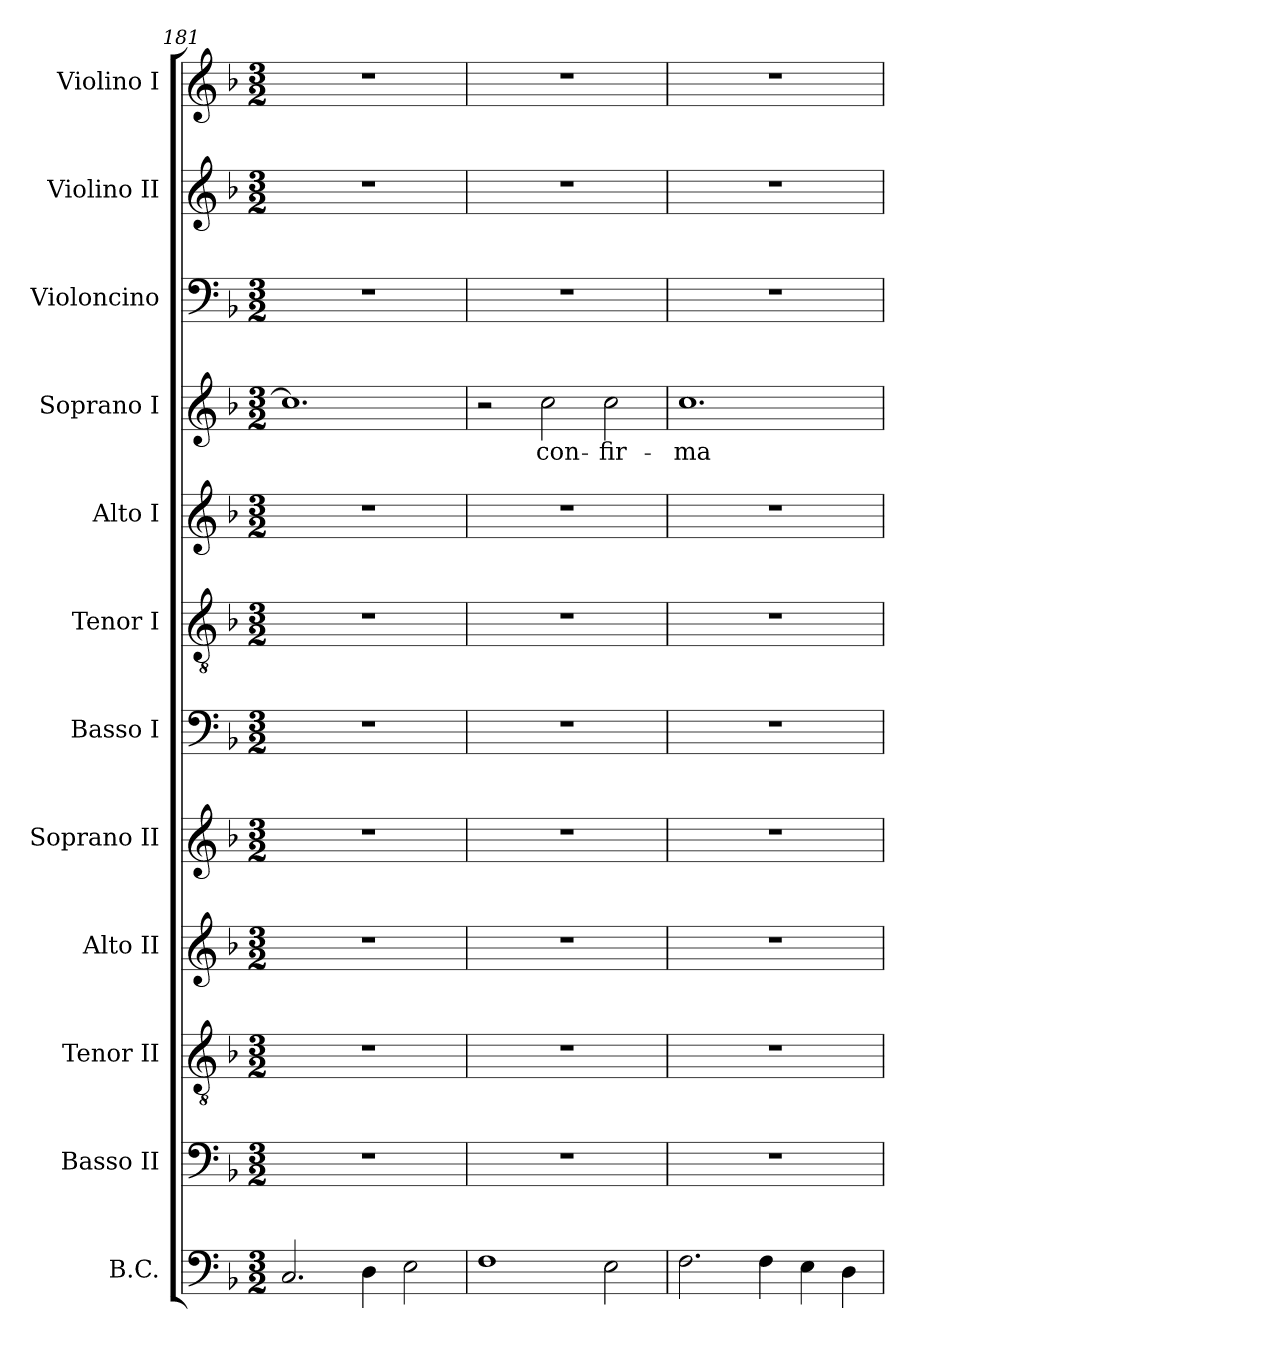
**kern	**kern	**kern	**kern	**kern	**kern	**kern	**kern	**kern	**text	**kern	**kern	**kern
*part12	*part11	*part10	*part9	*part8	*part7	*part6	*part5	*part4	*part4	*part3	*part2	*part1
*staff12	*staff11	*staff10	*staff9	*staff8	*staff7	*staff6	*staff5	*staff4	*staff4	*staff3	*staff2	*staff1
*I"B.C.	*I"Basso II	*I"Tenor II	*I"Alto II	*I"Soprano II	*I"Basso I	*I"Tenor I	*I"Alto I	*I"Soprano I	*	*I"Violoncino	*I"Violino II	*I"Violino I
*I'BC	*I'B 2	*I'T 2	*I'A 2	*I'S 2	*I'B 1	*I'T 1	*I'A 1	*I'S 1	*	*I'Vc.	*I'Vln. II	*I'Vln. I
*clefF4	*clefF4	*clefGv2	*clefG2	*clefG2	*clefF4	*clefGv2	*clefG2	*clefG2	*	*clefF4	*clefG2	*clefG2
*k[b-]	*k[b-]	*k[b-]	*k[b-]	*k[b-]	*k[b-]	*k[b-]	*k[b-]	*k[b-]	*	*k[b-]	*k[b-]	*k[b-]
*F:	*F:	*F:	*F:	*F:	*F:	*F:	*F:	*F:	*	*F:	*F:	*F:
*M3/2	*M3/2	*M3/2	*M3/2	*M3/2	*M3/2	*M3/2	*M3/2	*M3/2	*	*M3/2	*M3/2	*M3/2
=181	=181	=181	=181	=181	=181	=181	=181	=181	=181	=181	=181	=181
2.C/	1.r	1.r	1.r	1.r	1.r	1.r	1.r	1.cc]	.	1.r	1.r	1.r
4D\	.	.	.	.	.	.	.	.	.	.	.	.
2E\	.	.	.	.	.	.	.	.	.	.	.	.
!!LO:PB:g=z
=182	=182	=182	=182	=182	=182	=182	=182	=182	=182	=182	=182	=182
1F	1.r	1.r	1.r	1.r	1.r	1.r	1.r	2r	.	1.r	1.r	1.r
!	!	!	!	!	!	!	!	!	!LO:LY:b	!	!	!
.	.	.	.	.	.	.	.	2cc\	con-	.	.	.
!	!	!	!	!	!	!	!	!	!LO:LY:b	!	!	!
2E\	.	.	.	.	.	.	.	2cc\	-fir-	.	.	.
=183	=183	=183	=183	=183	=183	=183	=183	=183	=183	=183	=183	=183
!	!	!	!	!	!	!	!	!	!LO:LY:b	!	!	!
2.F\	1.r	1.r	1.r	1.r	1.r	1.r	1.r	1.cc	-ma-	1.r	1.r	1.r
4F\	.	.	.	.	.	.	.	.	.	.	.	.
4E\	.	.	.	.	.	.	.	.	.	.	.	.
4D\	.	.	.	.	.	.	.	.	.	.	.	.
=	=	=	=	=	=	=	=	=	=	=	=	=
*-	*-	*-	*-	*-	*-	*-	*-	*-	*-	*-	*-	*-
